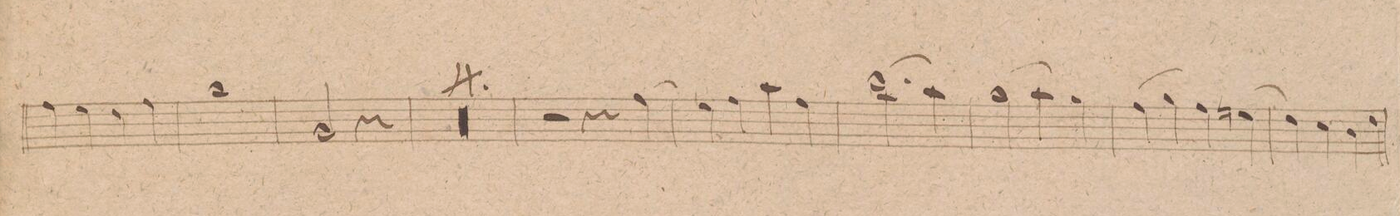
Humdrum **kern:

**kern	**dynam
*I"Fagotto. 2do	*
*clefF4	*
*k[f#c#g#]	*
*met(c|)	*
*M2/2	*
4A\	.
4G#\	.
4F#\	.
4A\	.
=217	=217
1B	.
=218	=218
2BB/	.
4ryy	.
4r	.
=219	=219
00r	.
=220	=220
=221	=221
=222	=222
=223	=223
2r	.
4r	.
(4A\	.
=224	=224
4G#\)	.
4A\	.
4c#\	.
4A\	.
=225	=225
(2.d\	.
4c#\)	.
=226	=226
(2B\	.
4c#\)	.
4B\	.
=227	=227
(4A\	.
4B\)	.
4A\	.
(4Gn\	.
=228	=228
4F#\)	.
4E\	.
4D\	.
4F#\	.
=229	=229
*-	*-
